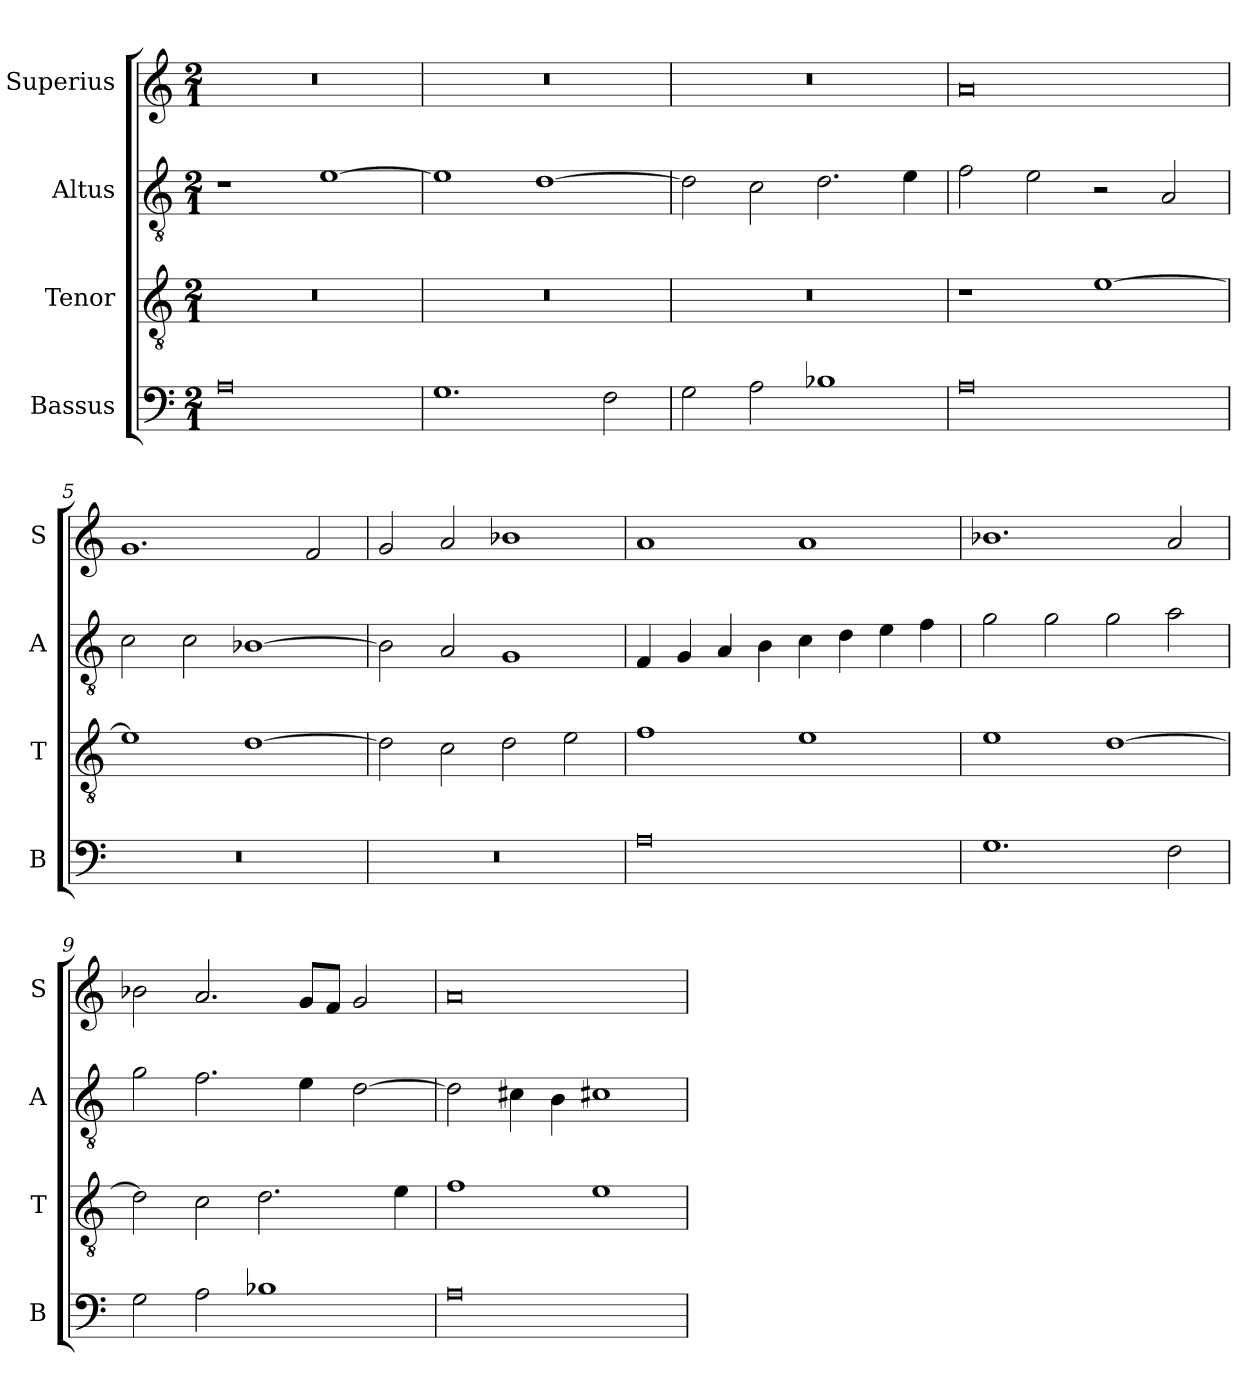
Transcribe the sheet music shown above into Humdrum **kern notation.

**kern	**kern	**kern	**kern
*part4	*part3	*part2	*part1
*staff4	*staff3	*staff2	*staff1
*I"Bassus	*I"Tenor	*I"Altus	*I"Superius
*I'B	*I'T	*I'A	*I'S
*clefF4	*clefGv2	*clefGv2	*clefG2
*k[]	*k[]	*k[]	*k[]
*C:	*C:	*C:	*C:
*M2/1	*M2/1	*M2/1	*M2/1
=1	=1	=1	=1
0A	0r	1r	0r
.	.	[1e	.
=2	=2	=2	=2
1.G	0r	1e]	0r
.	.	[1d	.
2F	.	.	.
=3	=3	=3	=3
2G	0r	2d]	0r
2A	.	2c	.
1B-X	.	2.d	.
.	.	4e	.
=4	=4	=4	=4
0A	1r	2f	0a
.	.	2e	.
.	[1e	2r	.
.	.	2A	.
=5	=5	=5	=5
0r	1e]	2c	1.g
.	.	2c	.
.	[1d	[1B-X	.
.	.	.	2f
=6	=6	=6	=6
0r	2d]	2B-]	2g
.	2c	2A	2a
.	2d	1G	1b-X
.	2e	.	.
=7	=7	=7	=7
0A	1f	4F	1a
.	.	4G	.
.	.	4A	.
.	.	4B	.
.	1e	4c	1a
.	.	4d	.
.	.	4e	.
.	.	4f	.
=8	=8	=8	=8
1.G	1e	2g	1.b-X
.	.	2g	.
.	[1d	2g	.
2F	.	2a	2a
=9	=9	=9	=9
2G	2d]	2g	2b-X
2A	2c	2.f	2.a
1B-X	2.d	.	.
.	.	4e	8gL
.	.	.	8fJ
.	.	[2d	2g
.	4e	.	.
=10	=10	=10	=10
0A	1f	2d]	0a
.	.	4c#X	.
.	.	4B	.
.	1e	1c#X	.
=	=	=	=
*-	*-	*-	*-
